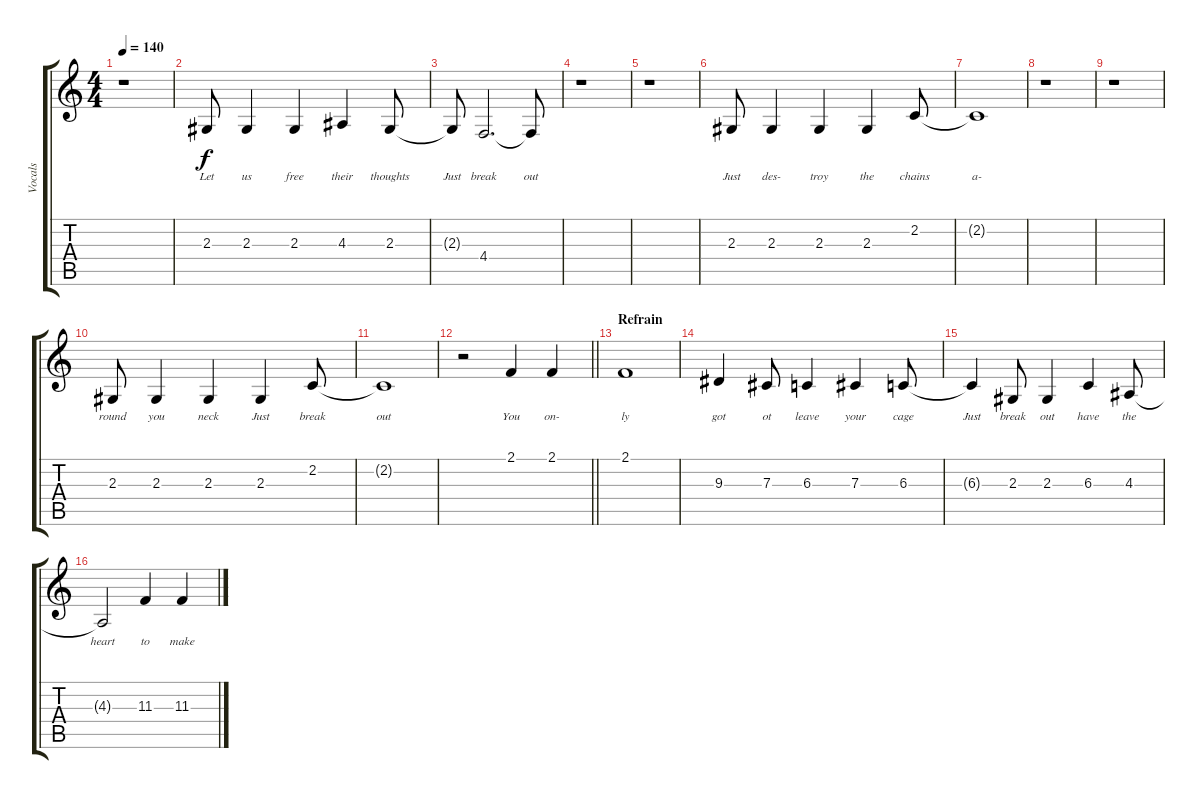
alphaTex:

\track ("Vocals" "Vocals") {instrument acousticgrandpiano}
\staff {score tabs}
\tuning (Eb4 Bb3 Gb3 Db3 Ab2 Eb2) {hide}
\ts (4 4)
\tempo 140
\clef g2
\ks c
r.1{dy f} |
2.3.8{lyrics (0 "Let") lyrics (1 "") lyrics (2 "") lyrics (3 "") lyrics (4 "")} 2.3.4{lyrics (0 "us") lyrics (1 "") lyrics (2 "") lyrics (3 "") lyrics (4 "")} 2.3.4{lyrics (0 "free") lyrics (1 "") lyrics (2 "") lyrics (3 "") lyrics (4 "")} 4.3.4{lyrics (0 "their") lyrics (1 "") lyrics (2 "") lyrics (3 "") lyrics (4 "")} 2.3.8{lyrics (0 "thoughts") lyrics (1 "") lyrics (2 "") lyrics (3 "") lyrics (4 "")} |
2.3{t}.8{lyrics (0 "Just") lyrics (1 "") lyrics (2 "") lyrics (3 "") lyrics (4 "")} 4.4.2{d lyrics (0 "break") lyrics (1 "") lyrics (2 "") lyrics (3 "") lyrics (4 "")} 4.4{t}.8{lyrics (0 "out") lyrics (1 "") lyrics (2 "") lyrics (3 "") lyrics (4 "")} |
r.1 |
r.1 |
2.3.8{lyrics (0 "Just") lyrics (1 "") lyrics (2 "") lyrics (3 "") lyrics (4 "")} 2.3.4{lyrics (0 "des-") lyrics (1 "") lyrics (2 "") lyrics (3 "") lyrics (4 "")} 2.3.4{lyrics (0 "troy") lyrics (1 "") lyrics (2 "") lyrics (3 "") lyrics (4 "")} 2.3.4{lyrics (0 "the") lyrics (1 "") lyrics (2 "") lyrics (3 "") lyrics (4 "")} 2.2.8{lyrics (0 "chains") lyrics (1 "") lyrics (2 "") lyrics (3 "") lyrics (4 "")} |
2.2{t}.1{lyrics (0 "a-") lyrics (1 "") lyrics (2 "") lyrics (3 "") lyrics (4 "")} |
r.1 |
r.1 |
2.3.8{lyrics (0 "round") lyrics (1 "") lyrics (2 "") lyrics (3 "") lyrics (4 "")} 2.3.4{lyrics (0 "you") lyrics (1 "") lyrics (2 "") lyrics (3 "") lyrics (4 "")} 2.3.4{lyrics (0 "neck") lyrics (1 "") lyrics (2 "") lyrics (3 "") lyrics (4 "")} 2.3.4{lyrics (0 "Just") lyrics (1 "") lyrics (2 "") lyrics (3 "") lyrics (4 "")} 2.2.8{lyrics (0 "break") lyrics (1 "") lyrics (2 "") lyrics (3 "") lyrics (4 "")} |
2.2{t}.1{lyrics (0 "out") lyrics (1 "") lyrics (2 "") lyrics (3 "") lyrics (4 "")} |
\barLineRight lightlight
r.2 2.1.4{lyrics (0 "You") lyrics (1 "") lyrics (2 "") lyrics (3 "") lyrics (4 "")} 2.1.4{lyrics (0 "on-") lyrics (1 "") lyrics (2 "") lyrics (3 "") lyrics (4 "")} |
\section ("" "Refrain")
2.1.1{lyrics (0 "ly") lyrics (1 "") lyrics (2 "") lyrics (3 "") lyrics (4 "")} |
9.3.4{lyrics (0 "got") lyrics (1 "") lyrics (2 "") lyrics (3 "") lyrics (4 "")} 7.3.8{lyrics (0 "ot") lyrics (1 "") lyrics (2 "") lyrics (3 "") lyrics (4 "")} 6.3.4{lyrics (0 "leave") lyrics (1 "") lyrics (2 "") lyrics (3 "") lyrics (4 "")} 7.3.4{lyrics (0 "your") lyrics (1 "") lyrics (2 "") lyrics (3 "") lyrics (4 "")} 6.3.8{lyrics (0 "cage") lyrics (1 "") lyrics (2 "") lyrics (3 "") lyrics (4 "")} |
6.3{t}.4{lyrics (0 "Just") lyrics (1 "") lyrics (2 "") lyrics (3 "") lyrics (4 "")} 2.3.8{lyrics (0 "break") lyrics (1 "") lyrics (2 "") lyrics (3 "") lyrics (4 "")} 2.3.4{lyrics (0 "out") lyrics (1 "") lyrics (2 "") lyrics (3 "") lyrics (4 "")} 6.3.4{lyrics (0 "have") lyrics (1 "") lyrics (2 "") lyrics (3 "") lyrics (4 "")} 4.3.8{lyrics (0 "the") lyrics (1 "") lyrics (2 "") lyrics (3 "") lyrics (4 "")} |
4.3{t}.2{lyrics (0 "heart") lyrics (1 "") lyrics (2 "") lyrics (3 "") lyrics (4 "")} 11.3.4{lyrics (0 "to") lyrics (1 "") lyrics (2 "") lyrics (3 "") lyrics (4 "")} 11.3.4{lyrics (0 "make") lyrics (1 "") lyrics (2 "") lyrics (3 "") lyrics (4 "")}
